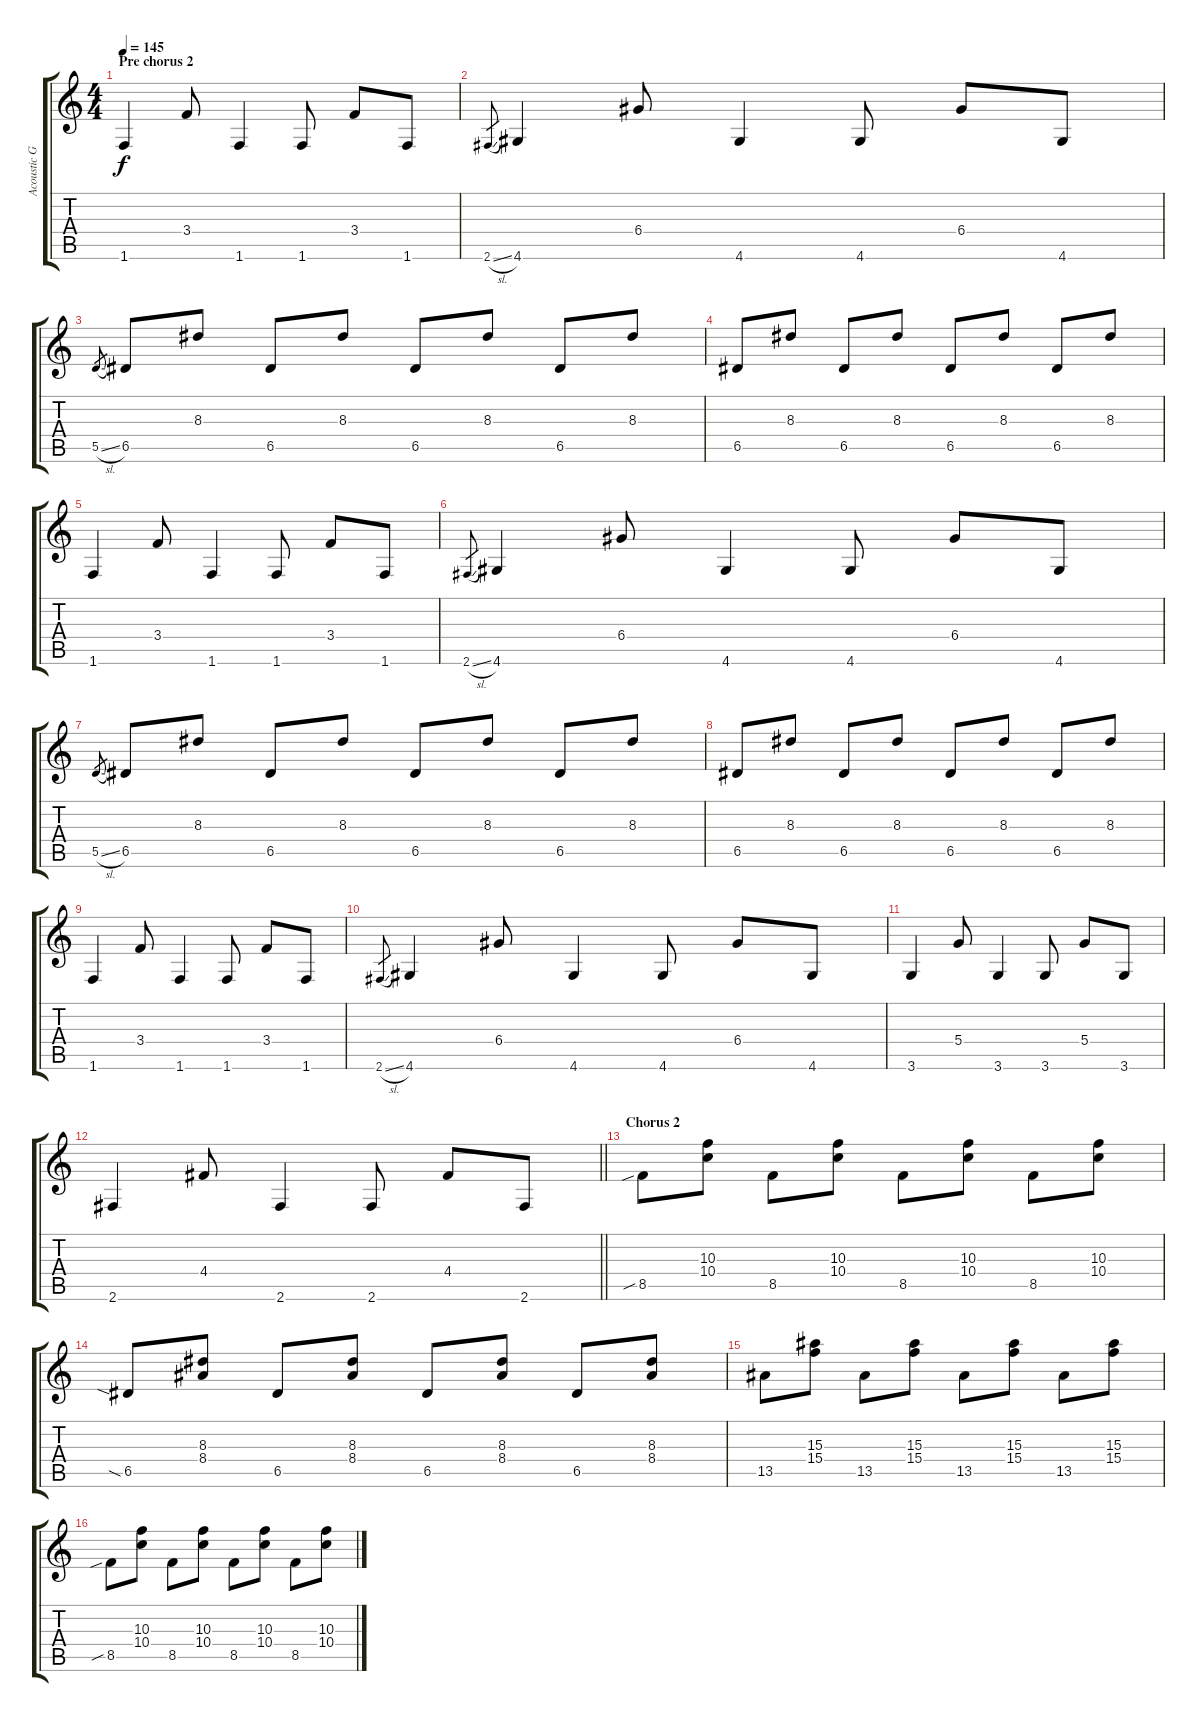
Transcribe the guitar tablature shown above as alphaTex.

\track ("Acoustic Guitar" "Acoustic G") {instrument acousticguitarsteel}
\staff {score tabs}
\tuning (E4 B3 G3 D3 A2 E2) {hide}
\ts (4 4)
\section ("" "Pre chorus 2")
\tempo 145
\clef g2
\ks c
1.6.4{dy f} 3.4.8 1.6.4 1.6.8 3.4.8 1.6.8 |
2.6{sl}.8{gr} 4.6.4 6.4.8 4.6.4 4.6.8 6.4.8 4.6.8 |
5.5{sl}.8{gr} 6.5.8 8.3.8 6.5.8 8.3.8 6.5.8 8.3.8 6.5.8 8.3.8 |
6.5.8 8.3.8 6.5.8 8.3.8 6.5.8 8.3.8 6.5.8 8.3.8 |
1.6.4 3.4.8 1.6.4 1.6.8 3.4.8 1.6.8 |
2.6{sl}.8{gr} 4.6.4 6.4.8 4.6.4 4.6.8 6.4.8 4.6.8 |
5.5{sl}.8{gr} 6.5.8 8.3.8 6.5.8 8.3.8 6.5.8 8.3.8 6.5.8 8.3.8 |
6.5.8 8.3.8 6.5.8 8.3.8 6.5.8 8.3.8 6.5.8 8.3.8 |
1.6.4 3.4.8 1.6.4 1.6.8 3.4.8 1.6.8 |
2.6{sl}.8{gr} 4.6.4 6.4.8 4.6.4 4.6.8 6.4.8 4.6.8 |
3.6.4 5.4.8 3.6.4 3.6.8 5.4.8 3.6.8 |
\barLineRight lightlight
2.6.4 4.4.8 2.6.4 2.6.8 4.4.8 2.6.8 |
\section ("" "Chorus 2")
8.5{sib}.8 (10.3 10.4).8 8.5.8 (10.3 10.4).8 8.5.8 (10.3 10.4).8 8.5.8 (10.3 10.4).8 |
6.5{sia}.8 (8.3 8.4).8 6.5.8 (8.3 8.4).8 6.5.8 (8.3 8.4).8 6.5.8 (8.3 8.4).8 |
13.5.8 (15.3 15.4).8 13.5.8 (15.3 15.4).8 13.5.8 (15.3 15.4).8 13.5.8 (15.3 15.4).8 |
8.5{sib}.8 (10.3 10.4).8 8.5.8 (10.3 10.4).8 8.5.8 (10.3 10.4).8 8.5.8 (10.3 10.4).8
